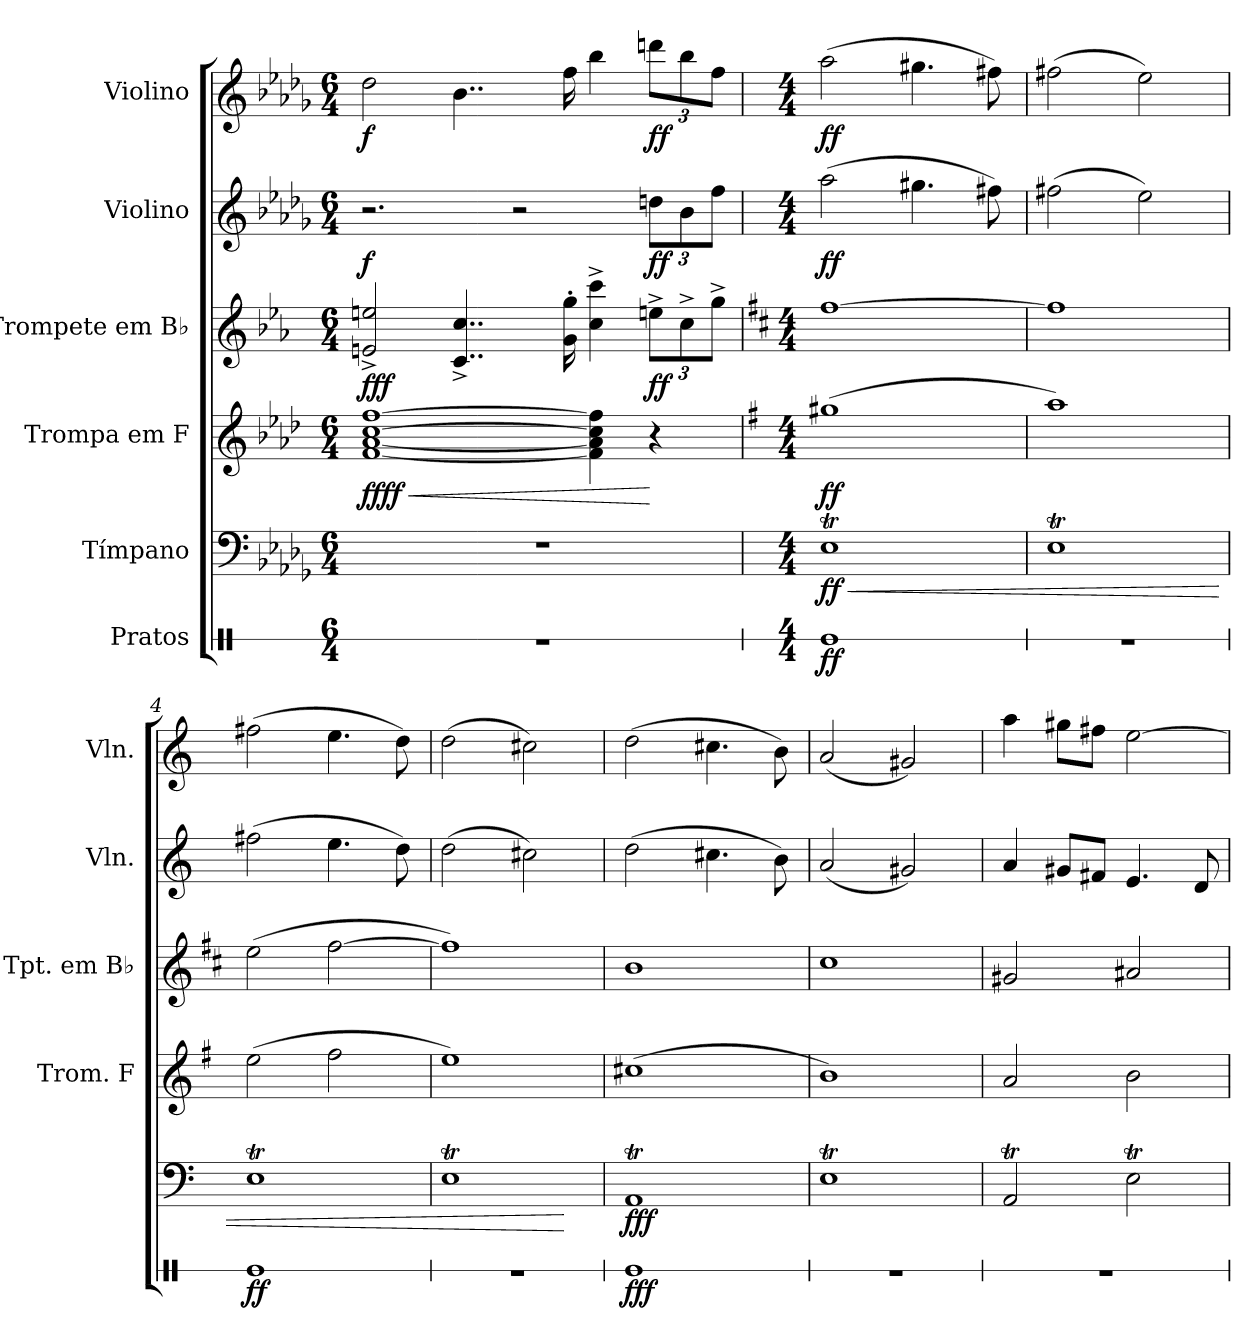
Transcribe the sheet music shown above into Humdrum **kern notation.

**kern	**dynam	**kern	**dynam	**kern	**dynam	**kern	**dynam	**kern	**dynam	**kern	**dynam
*part6	*part6	*part5	*part5	*part4	*part4	*part3	*part3	*part2	*part2	*part1	*part1
*staff6	*staff6	*staff5	*staff5	*staff4	*staff4	*staff3	*staff3	*staff2	*staff2	*staff1	*staff1
*I"Pratos	*	*I"Tímpano	*	*I"Trompa em F	*	*I"Trompete em B♭	*	*I"Violino	*	*I"Violino	*
*	*	*	*	*I'Trom. F	*	*I'Tpt. em B♭	*	*I'Vln.	*	*I'Vln.	*
*stria1	*	*	*	*	*	*	*	*	*	*	*
*clefX	*	*clefF4	*	*clefG2	*	*clefG2	*	*clefG2	*	*clefG2	*
*	*	*	*	*ITrd4c7	*	*ITrd1c2	*	*	*	*	*
*k[]	*	*k[b-e-a-d-g-]	*	*k[b-e-a-d-g-]	*	*k[b-e-a-d-g-]	*	*k[b-e-a-d-g-]	*	*k[b-e-a-d-g-]	*
*M6/4	*	*M6/4	*	*M6/4	*	*M6/4	*	*M6/4	*	*M6/4	*
*MM78	*	*MM78	*	*MM78	*	*MM78	*	*MM78	*	*MM78	*
=1	=1	=1	=1	=1	=1	=1	=1	=1	=1	=1	=1
!	!	!	!	!	!LO:HP:b	!	!	!	!	!	!
!	!	!	!	!	!LO:DY:n=1:b	!	!	!	!	!	!
!	!	!	!	!	!LO:DY:n=2:b	!	!	!	!	!	!
!	!	!	!	!	!LO:DY:n=3:b	!	!	!	!	!	!
!	!	!	!	!	!LO:DY:n=4:b	!	!LO:DY:b	!	!	!	!
!	!	!	!	!	!	!	!LO:DY:n=1:b	!	!	!	!
!	!	!	!	!	!	!	!LO:DY:n=2:b	!	!LO:DY:b	!	!LO:DY:b
1.r	.	1.r	.	[1B- [1d- [1f [1b-	< f f f f	2dn/^ 2ddn/^	f f f	2.r	f	2dd-\	f
.	.	.	.	.	.	4..B-/^ 4..b-/^	.	.	.	4..b-\	.
.	.	.	.	.	.	.	.	2r	.	.	.
.	.	.	.	.	.	16f\' 16ff\'	.	.	.	16ff\	.
.	.	.	.	4B-\] 4d-\] 4f\] 4b-\]	.	4b-\^ 4bb-\^	.	.	.	4bb-\	.
*	*	*	*	*	*	*Xbrackettup	*	*Xbrackettup	*	*Xbrackettup	*
!	!	!	!	!	!	!	!LO:DY:n=3:b	!	!LO:DY:b	!	!LO:DY:b
.	.	.	.	4r	[	12ddn^\L	ff	12ddn\L	ff	12dddn\L	ff
.	.	.	.	.	.	12b-^\	.	12b-\	.	12bb-\	.
.	.	.	.	.	.	12ff^\J	.	12ff\J	.	12ff\J	.
=2	=2	=2	=2	=2	=2	=2	=2	=2	=2	=2	=2
*	*	*k[]	*	*k[]	*	*k[]	*	*k[]	*	*k[]	*
*M4/4	*	*M4/4	*	*M4/4	*	*M4/4	*	*M4/4	*	*M4/4	*
*	*	*	*	*	*	*	*	*	*	*MM80	*
!	!LO:DY:b	!	!LO:HP:b	!	!	!	!	!	!	!	!
!	!	!	!LO:DY:n=1:b	!	!LO:DY:b	!	!	!	!LO:DY:b	!	!LO:DY:b
1Re	ff	1Et	< ff	(>1cc#X	ff	[1ee	.	(>2aa\	ff	(>2aa\	ff
.	.	.	.	.	.	.	.	4.gg#X\	.	4.gg#X\	.
.	.	.	.	.	.	.	.	8ff#X\)	.	8ff#X\)	.
=3	=3	=3	=3	=3	=3	=3	=3	=3	=3	=3	=3
1r	.	1Et	.	1dd)	.	1ee]	.	(>2ff#X\	.	(>2ff#X\	.
.	.	.	.	.	.	.	.	2ee\)	.	2ee\)	.
=4	=4	=4	=4	=4	=4	=4	=4	=4	=4	=4	=4
!	!LO:DY:b	!	!	!	!	!	!	!	!	!	!
1Re	ff	1Et	.	(>2a\	.	(>2dd\	.	(>2ff#X\	.	(>2ff#X\	.
.	.	.	.	2b\	.	[2ee\	.	4.ee\	.	4.ee\	.
.	.	.	.	.	.	.	.	8dd\)	.	8dd\)	.
=5	=5	=5	=5	=5	=5	=5	=5	=5	=5	=5	=5
1r	.	1Et	.	1a)	.	1ee])	.	(>2dd\	.	(>2dd\	.
.	.	.	.	.	.	.	.	2cc#X\)	.	2cc#X\)	.
.	.	.	[	.	.	.	.	.	.	.	.
!!LO:LB:g=z
=6	=6	=6	=6	=6	=6	=6	=6	=6	=6	=6	=6
!	!LO:DY:b	!	!LO:DY:b	!	!	!	!	!	!	!	!
1Re	fff	1AAT	fff	(>1f#X	.	1a	.	(>2dd\	.	(>2dd\	.
.	.	.	.	.	.	.	.	4.cc#X\	.	4.cc#X\	.
.	.	.	.	.	.	.	.	8b\)	.	8b\)	.
=7	=7	=7	=7	=7	=7	=7	=7	=7	=7	=7	=7
1r	.	1Et	.	1e)	.	1b	.	(<2a/	.	(<2a/	.
.	.	.	.	.	.	.	.	2g#X/)	.	2g#X/)	.
=8	=8	=8	=8	=8	=8	=8	=8	=8	=8	=8	=8
1r	.	2AAT/	.	2d/	.	2f#X/	.	4a/	.	4aa\	.
.	.	.	.	.	.	.	.	8g#X/L	.	8gg#X\L	.
.	.	.	.	.	.	.	.	8f#X/J	.	8ff#X\J	.
.	.	2Et\	.	2e\	.	2g#X/	.	4.e/	.	[2ee\	.
.	.	.	.	.	.	.	.	8d/	.	.	.
=	=	=	=	=	=	=	=	=	=	=	=
*-	*-	*-	*-	*-	*-	*-	*-	*-	*-	*-	*-
